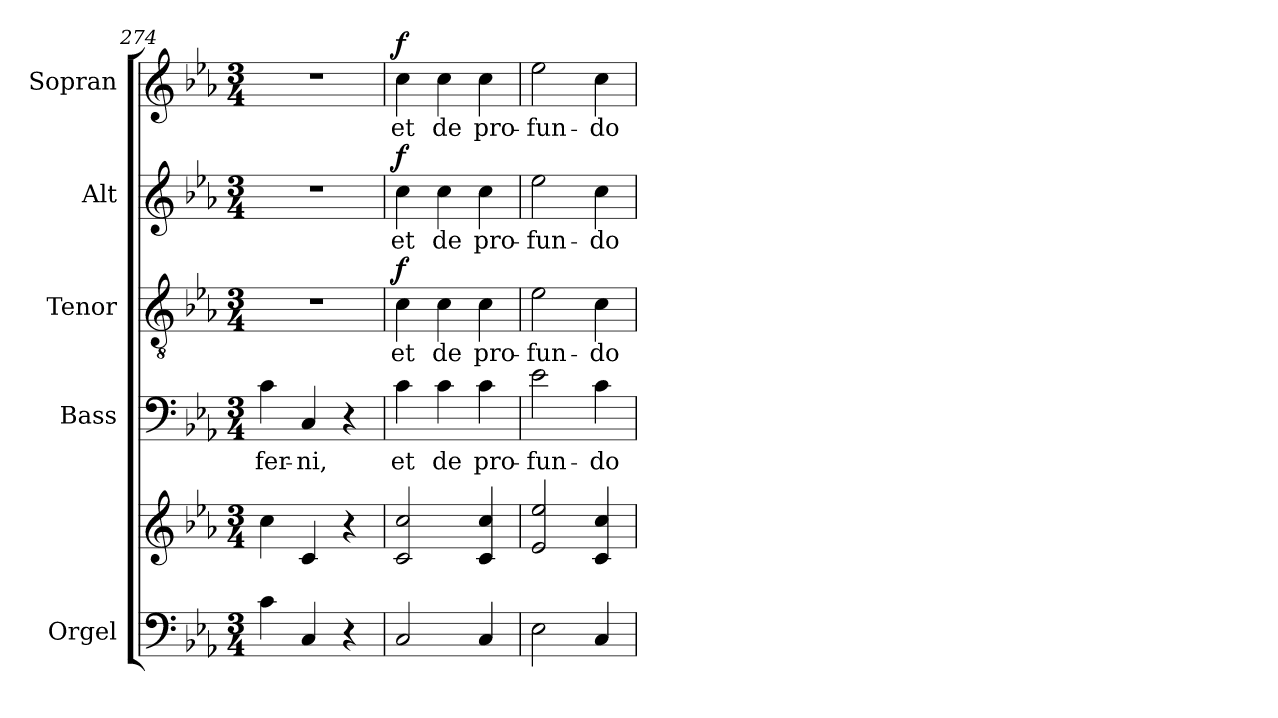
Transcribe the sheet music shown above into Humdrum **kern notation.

**kern	**kern	**kern	**text	**kern	**text	**dynam	**kern	**text	**dynam	**kern	**text	**dynam
*part5	*part5	*part4	*part4	*part3	*part3	*part3	*part2	*part2	*part2	*part1	*part1	*part1
*staff6	*staff5	*staff4	*staff4	*staff3	*staff3	*staff3	*staff2	*staff2	*staff2	*staff1	*staff1	*staff1
*I"Orgel	*	*I"Bass	*	*I"Tenor	*	*	*I"Alt	*	*	*I"Sopran	*	*
*I'Org.	*	*I'B.	*	*I'T.	*	*	*I'A.	*	*	*I'S.	*	*
*clefF4	*clefG2	*clefF4	*	*clefGv2	*	*	*clefG2	*	*	*clefG2	*	*
*k[b-e-a-]	*k[b-e-a-]	*k[b-e-a-]	*	*k[b-e-a-]	*	*	*k[b-e-a-]	*	*	*k[b-e-a-]	*	*
*E-:	*E-:	*E-:	*	*E-:	*	*	*E-:	*	*	*E-:	*	*
*M3/4	*M3/4	*M3/4	*	*M3/4	*	*	*M3/4	*	*	*M3/4	*	*
=274	=274	=274	=274	=274	=274	=274	=274	=274	=274	=274	=274	=274
!	!	!	!LO:LY:b	!	!	!	!	!	!	!	!	!
4c\	4cc\	4c\	-fer-	2.r	.	.	2.r	.	.	2.r	.	.
!	!	!	!LO:LY:b	!	!	!	!	!	!	!	!	!
4C/	4c/	4C/	-ni,	.	.	.	.	.	.	.	.	.
4r	4r	4r	.	.	.	.	.	.	.	.	.	.
=275	=275	=275	=275	=275	=275	=275	=275	=275	=275	=275	=275	=275
!	!	!	!LO:LY:b	!	!LO:LY:b	!LO:DY:a	!	!LO:LY:b	!LO:DY:a	!	!LO:LY:b	!LO:DY:a
2C/	2c/ 2cc/	4c\	et	4c\	et	f	4cc\	et	f	4cc\	et	f
!	!	!	!LO:LY:b	!	!LO:LY:b	!	!	!LO:LY:b	!	!	!LO:LY:b	!
.	.	4c\	de	4c\	de	.	4cc\	de	.	4cc\	de	.
!	!	!	!LO:LY:b	!	!LO:LY:b	!	!	!LO:LY:b	!	!	!LO:LY:b	!
4C/	4c/ 4cc/	4c\	pro-	4c\	pro-	.	4cc\	pro-	.	4cc\	pro-	.
=276	=276	=276	=276	=276	=276	=276	=276	=276	=276	=276	=276	=276
!	!	!	!LO:LY:b	!	!LO:LY:b	!	!	!LO:LY:b	!	!	!LO:LY:b	!
2E-\	2e-/ 2ee-/	2e-\	-fun-	2e-\	-fun-	.	2ee-\	-fun-	.	2ee-\	-fun-	.
!	!	!	!LO:LY:b	!	!LO:LY:b	!	!	!LO:LY:b	!	!	!LO:LY:b	!
4C/	4c/ 4cc/	4c\	-do	4c\	-do	.	4cc\	-do	.	4cc\	-do	.
=	=	=	=	=	=	=	=	=	=	=	=	=
*-	*-	*-	*-	*-	*-	*-	*-	*-	*-	*-	*-	*-
